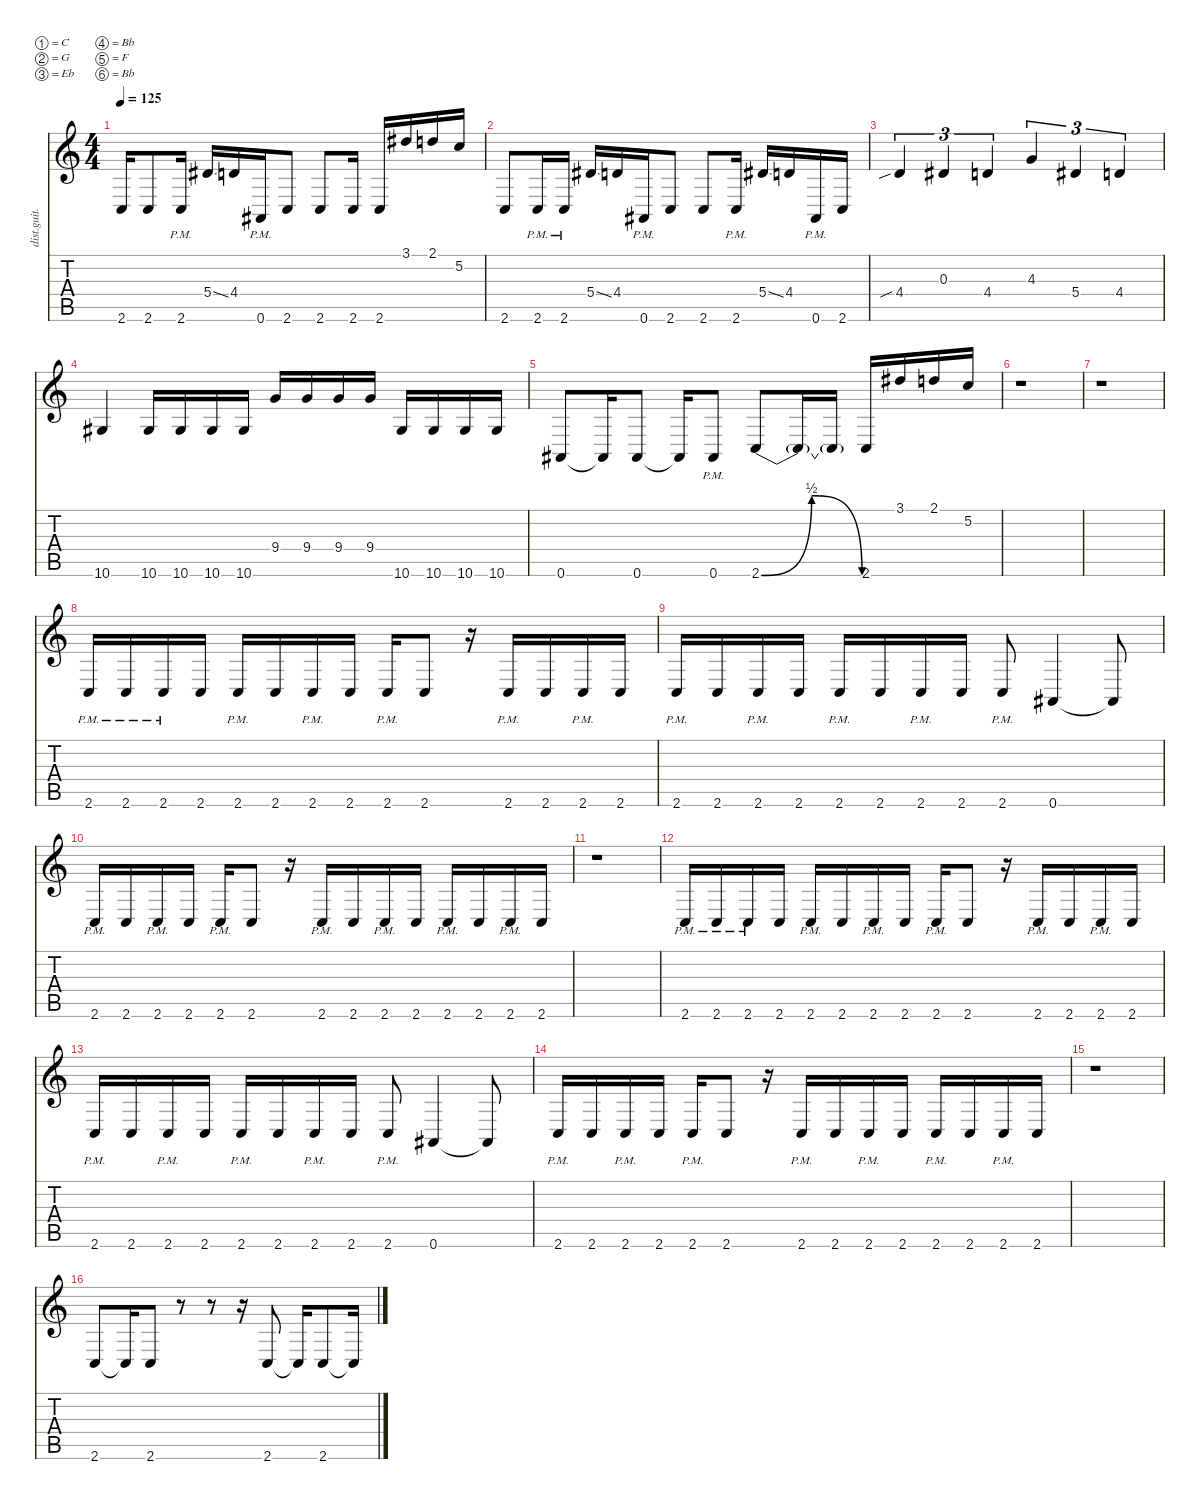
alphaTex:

\defaultSystemsLayout 4
\hideDynamics
\bracketExtendMode nobrackets
\otherSystemsTrackNameOrientation horizontal
\track ("Distortion Guitar" "dist.guit.") {instrument distortionguitar}
\staff {score tabs}
\tuning (C4 G3 Eb3 Bb2 F2 Bb1)
\ts (4 4)
\tempo 125
\clef g2
\ks c
2.6{t}.16{dy mf beam Up} 2.6.8{beam Up} 2.6{pm}.16{beam Up} 5.4{ss acc #}.16{beam Up} 4.4.16{beam Up} 0.6{pm acc #}.16{beam Up} 2.6.8{beam Up} 2.6.8{beam Up} 2.6.16{beam Up} 2.6.16{beam Up} 3.1{acc #}.16{beam Up} 2.1.16{beam Up} 5.2.16{beam Up} |
2.6.8{beam Up} 2.6{pm}.16{beam Up} 2.6{pm}.16{beam Up} 5.4{ss acc #}.16{beam Up} 4.4.16{beam Up} 0.6{pm acc #}.16{beam Up} 2.6.8{beam Up} 2.6.8{beam Up} 2.6{pm}.16{beam Up} 5.4{ss acc #}.16{beam Up} 4.4.16{beam Up} 0.6{pm acc #}.16{beam Up} 2.6.16{beam Up} |
4.4{sib}.4{tu (3 2) beam Up} 0.3{acc #}.4{tu (3 2) beam Up} 4.4.4{tu (3 2) beam Up} 4.3.4{tu (3 2) beam Up} 5.4{acc #}.4{tu (3 2) beam Up} 4.4.4{tu (3 2) beam Up} |
10.6{acc #}.4{beam Up} 10.6{acc #}.16{beam Up} 10.6{acc #}.16{beam Up} 10.6{acc #}.16{beam Up} 10.6{acc #}.16{beam Up} 9.4.16{beam Up} 9.4.16{beam Up} 9.4.16{beam Up} 9.4.16{beam Up} 10.6{acc #}.16{beam Up} 10.6{acc #}.16{beam Up} 10.6{acc #}.16{beam Up} 10.6{acc #}.16{beam Up} |
0.6{acc #}.8{beam Up} 0.6{t acc #}.16{beam Up} 0.6{acc #}.8{beam Up} 0.6{t acc #}.16{beam Up} 0.6{pm acc #}.8{beam Up} 2.6{be (bendrelease 0 0 9.6 2 20.4 2 30 0)}.8{beam Up} 2.6{t}.16{beam Up} 2.6{t}.16{beam Up} 2.6.16{beam Up} 3.1{acc #}.16{beam Up} 2.1.16{beam Up} 5.2.16{beam Up} |
r.1{beam Down} |
r.1{beam Down} |
2.6{pm}.16{beam Up} 2.6{pm}.16{beam Up} 2.6{pm}.16{beam Up} 2.6.16{beam Up} 2.6{pm}.16{beam Up} 2.6.16{beam Up} 2.6{pm}.16{beam Up} 2.6.16{beam Up} 2.6{pm}.16{beam Up} 2.6.8{beam Up} r.16{beam Up} 2.6{pm}.16{beam Up} 2.6.16{beam Up} 2.6{pm}.16{beam Up} 2.6.16{beam Up} |
2.6{pm}.16{beam Up} 2.6.16{beam Up} 2.6{pm}.16{beam Up} 2.6.16{beam Up} 2.6{pm}.16{beam Up} 2.6.16{beam Up} 2.6{pm}.16{beam Up} 2.6.16{beam Up} 2.6{pm}.8{beam Up} 0.6{acc #}.4{beam Up} 0.6{t acc #}.8{beam Up} |
2.6{pm}.16{beam Up} 2.6.16{beam Up} 2.6{pm}.16{beam Up} 2.6.16{beam Up} 2.6{pm}.16{beam Up} 2.6.8{beam Up} r.16{beam Up} 2.6{pm}.16{beam Up} 2.6.16{beam Up} 2.6{pm}.16{beam Up} 2.6.16{beam Up} 2.6{pm}.16{beam Up} 2.6.16{beam Up} 2.6{pm}.16{beam Up} 2.6.16{beam Up} |
r.1{beam Down} |
2.6{pm}.16{beam Up} 2.6{pm}.16{beam Up} 2.6{pm}.16{beam Up} 2.6.16{beam Up} 2.6{pm}.16{beam Up} 2.6.16{beam Up} 2.6{pm}.16{beam Up} 2.6.16{beam Up} 2.6{pm}.16{beam Up} 2.6.8{beam Up} r.16{beam Up} 2.6{pm}.16{beam Up} 2.6.16{beam Up} 2.6{pm}.16{beam Up} 2.6.16{beam Up} |
2.6{pm}.16{beam Up} 2.6.16{beam Up} 2.6{pm}.16{beam Up} 2.6.16{beam Up} 2.6{pm}.16{beam Up} 2.6.16{beam Up} 2.6{pm}.16{beam Up} 2.6.16{beam Up} 2.6{pm}.8{beam Up} 0.6{acc #}.4{beam Up} 0.6{t acc #}.8{beam Up} |
2.6{pm}.16{beam Up} 2.6.16{beam Up} 2.6{pm}.16{beam Up} 2.6.16{beam Up} 2.6{pm}.16{beam Up} 2.6.8{beam Up} r.16{beam Up} 2.6{pm}.16{beam Up} 2.6.16{beam Up} 2.6{pm}.16{beam Up} 2.6.16{beam Up} 2.6{pm}.16{beam Up} 2.6.16{beam Up} 2.6{pm}.16{beam Up} 2.6.16{beam Up} |
r.1{beam Down} |
2.6.8{beam Up} 2.6{t}.16{beam Up} 2.6.8{beam Up} r.8{beam Up} r.8{beam Up} r.16{beam Up} 2.6.8{beam Up} 2.6{t}.16{beam Up} 2.6.8{beam Up} 2.6{t}.16{beam Up}
